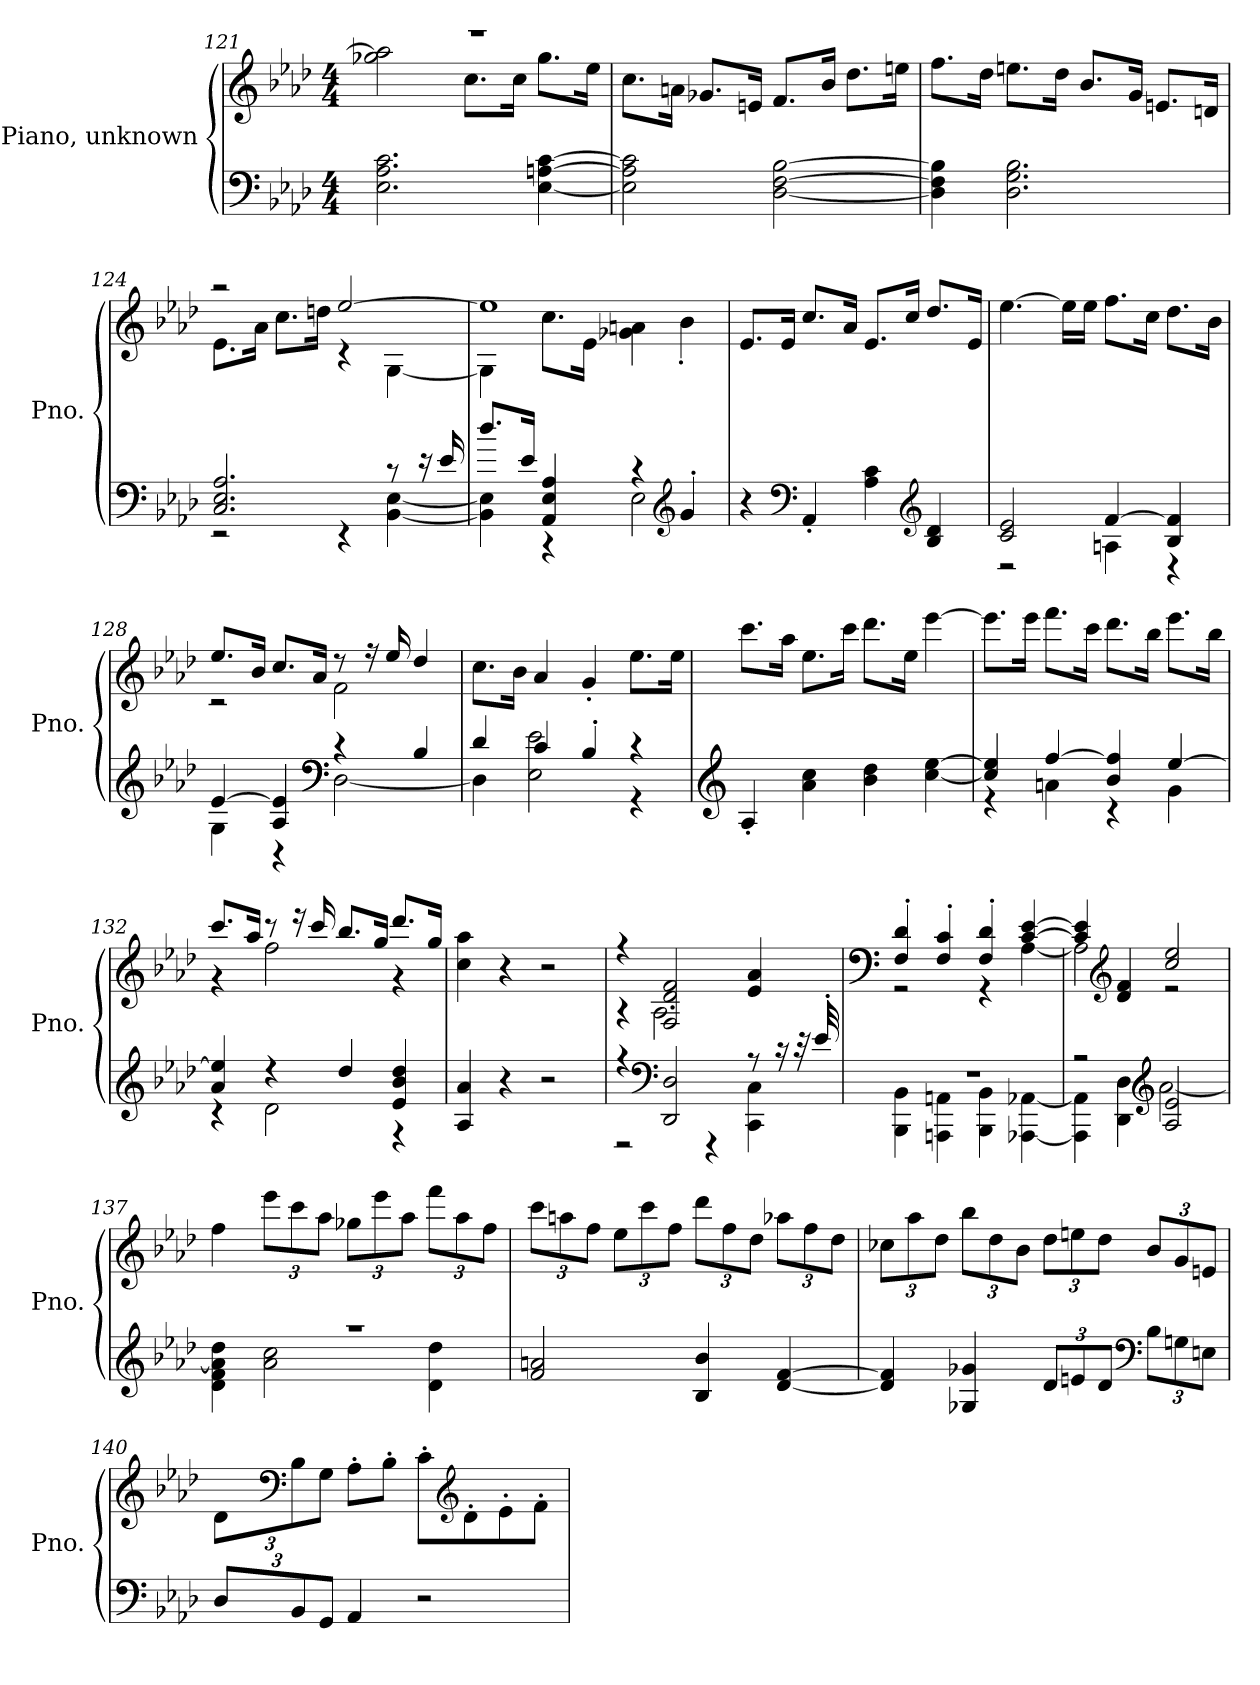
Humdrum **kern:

**kern	**kern
*part1	*part1
*staff2	*staff1
*I"Piano, unknown	*
*I'Pno.	*
!!LO:LB:g=z
*clefF4	*clefG2
*k[b-e-a-d-]	*k[b-e-a-d-]
*M4/4	*M4/4
=121	=121
*	*^
2.E-\ 2.A-\ 2.c\	1r	2gg-X\ 2aa-\]
.	.	8.cc\L
.	.	16cc\Jk
[4E-\ [4An\ [4c\	.	8.gg-\L
.	.	16ee-\Jk
*	*v	*v
=122	=122
2E-\] 2A\] 2c\]	8.cc\L
.	16an\Jk
.	8.g-X/L
.	16en/Jk
[2D-\ [2F\ [2B-\	8.f/L
.	16b-/Jk
.	8.dd-\L
.	16een\Jk
=123	=123
4D-\] 4F\] 4B-\]	8.ff\L
.	16dd-\Jk
2.D-\ 2.G\ 2.B-\	8.een\L
.	16dd-\Jk
.	8.b-/L
.	16g/Jk
.	8.en/L
.	16dn/Jk
!!LO:PB:g=z
=124	=124
*^	*^
2.C/ 2.E-/ 2.A-/	2r	2r	8.e-\L
.	.	.	16a-\Jk
.	.	.	8.cc\L
.	.	.	16ddn\Jk
.	4r	[2ee-/	4r
8r	[4BB-\ [4E-\	.	[4G\
16r	.	.	.
16e-/	.	.	.
=125	=125	=125	=125
8.dd-/L	4BB-\] 4E-\]	1ee-]	4G\]
16e-/Jk	.	.	.
4AA-/ 4E-/ 4A-/	4r	.	8.cc\L
.	.	.	16e-\Jk
4r	2E-\	.	4g-X\ 4an\
*clefG2	*	*	*
4g'/	.	.	4b-'\
*v	*v	*	*
*	*v	*v
=126	=126
4r	8.e-/L
.	16e-/Jk
*clefF4	*
4AA-'/	8.cc/L
.	16a-/Jk
4A-\ 4c\	8.e-/L
.	16cc/Jk
*clefG2	*
4B-/ 4d-/	8.dd-/L
.	16e-/Jk
=127	=127
*^	*
2c/ 2e-/	2r	[4.ee-\
.	.	16ee-\LL]
.	.	16ee-\JJ
[4f/	4An\	8.ff\L
.	.	16cc\Jk
4B-/ 4f/]	4r	8.dd-\L
.	.	16b-\Jk
!!LO:LB:g=z
=128	=128	=128
*	*	*^
[4e-/	4G\	8.ee-/L	2r
.	.	16b-/Jk	.
4A-/ 4e-/]	4r	8.cc/L	.
.	.	16a-/Jk	.
*clefF4	*	*	*
4r	[2D-\	8r	2f\
.	.	16r	.
.	.	16ee-/	.
4B-/	.	4dd-/	.
*	*	*v	*v
=129	=129	=129
4d-/	4D-\]	8.cc\L
.	.	16b-\Jk
4c/	2E-\ 2e-\	4a-/
4B-'/	.	4g'/
4r	4r	8.ee-\L
.	.	16ee-\Jk
*v	*v	*
=130	=130
*clefG2	*
4A-'/	8.ccc\L
.	16aa-\Jk
4a-\ 4cc\	8.ee-\L
.	16ccc\Jk
4b-\ 4dd-\	8.ddd-\L
.	16ee-\Jk
[4cc\ [4ee-\	[4eee-\
=131	=131
*^	*
4cc/] 4ee-/]	4r	8.eee-\L]
.	.	16eee-\Jk
[4ff/	4an\	8.fff\L
.	.	16ccc\Jk
4b-/ 4ff/]	4r	8.ddd-\L
.	.	16bb-\Jk
[4ee-/	4g\	8.eee-\L
.	.	16bb-\Jk
!!LO:LB:g=z
=132	=132	=132
*	*	*^
4a-/ 4ee-/]	4r	8.ccc/L	4r
.	.	16aa-/Jk	.
4r	2d-\	8r	2ff\
.	.	16r	.
.	.	16ccc/	.
4dd-/	.	8.bb-/L	.
.	.	16gg/Jk	.
4e-/ 4b-/ 4dd-/	4r	8.ddd-/L	4r
.	.	16gg/Jk	.
*v	*v	*	*
*	*v	*v
=133	=133
4A-/ 4a-/	4cc\ 4aa-\
4r	4r
2r	2r
=134	=134
*^	*^
4r	2r	4r	4r
*clefF4	*	*	*
2DD-/ 2D-/	.	2F/ 2d-/ 2f/	2.A-\
.	4r	.	.
8r	4CC\ 4C\	4e-/ 4a-/	.
16r	.	.	.
32r	.	.	.
32e-'/	.	.	.
=135	=135	=135	=135
*	*	*clefF4	*
1r	4BBB-\ 4BB-\	4F/' 4d-/'	2r
.	4AAAn\ 4AAn\	4F/' 4c/'	.
.	4BBB-\ 4BB-\	4F/' 4d-/'	4r
.	[4AAA-X\ [4AA-X\	[4c/ [4e-/	[4A-\
=136	=136	=136	=136
2r	4AAA-\] 4AA-\]	4c/] 4e-/]	2A-\]
*	*	*clefG2	*
.	4DD-\ 4D-\	4d-/ 4f/	.
*clefG2	*	*	*
2A-/ 2e-/	[2a-\	2cc/ 2ee-/	2r
*	*	*v	*v
!!LO:LB:g=z
=137	=137	=137
1r	4d-\ 4f\ 4a-\] 4dd-\	4ff\
*	*	*Xbrackettup
.	2a-\ 2cc\	12eee-\L
.	.	12ccc\
.	.	12aa-\J
.	.	12gg-X\L
.	.	12eee-\
.	.	12aa-\J
.	4d-\ 4dd-\	12fff\L
.	.	12aa-\
.	.	12ff\J
*v	*v	*
=138	=138
2f/ 2an/	12ccc\L
.	12aan\
.	12ff\J
.	12ee-\L
.	12ccc\
.	12ff\J
4B-/ 4b-/	12ddd-\L
.	12ff\
.	12dd-\J
[4d-/ [4f/	12aa-X\L
.	12ff\
.	12dd-\J
=139	=139
4d-/] 4f/]	12cc-X\L
.	12aa-\
.	12dd-\J
4G-X/ 4g-X/	12bb-\L
.	12dd-\
.	12b-\J
*Xbrackettup	*
12d-/L	12dd-\L
12en/	12een\
12d-/J	12dd-\J
*clefF4	*
12B-\L	12b-/L
12Gn\	12g/
12En\J	12en/J
!!LO:LB:g=z
=140	=140
12D-/L	12d-\L
*	*clefF4
12BB-/	12B-\
12GG/J	12G\J
4AA-/	8A-'\L
.	8B-'\J
2r	8c'\L
*	*clefG2
.	8d-'\
.	8e-'\
.	8f'\J
=	=
*-	*-
